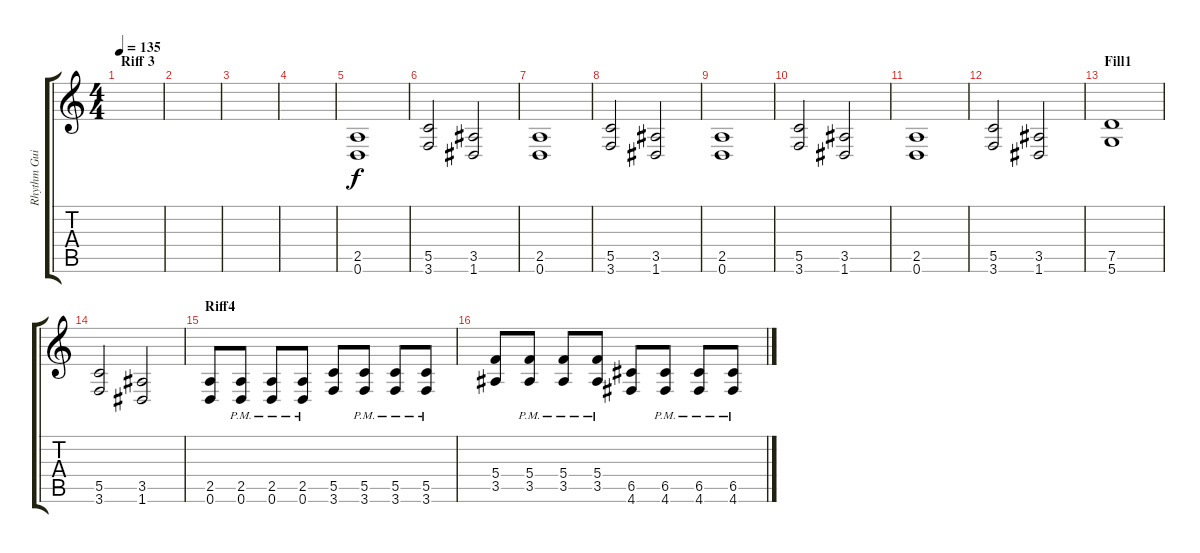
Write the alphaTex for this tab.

\track ("Rhythm Guitar" "Rhythm Gui") {instrument distortionguitar}
\staff {score tabs}
\tuning (D4 A3 F3 C3 G2 D2) {hide}
\ts (4 4)
\section ("" "Riff 3")
\tempo 135
\clef g2
\ks c
|
|
|
|
(2.5 0.6).1 |
(5.5 3.6).2 (3.5 1.6).2 |
(2.5 0.6).1 |
(5.5 3.6).2 (3.5 1.6).2 |
(2.5 0.6).1 |
(5.5 3.6).2 (3.5 1.6).2 |
(2.5 0.6).1 |
(5.5 3.6).2 (3.5 1.6).2 |
\section ("" "Fill1")
(7.5 5.6).1 |
(5.5 3.6).2 (3.5 1.6).2 |
\section ("" "Riff4")
(2.5 0.6).8 (2.5 0.6{pm}).8 (2.5 0.6{pm}).8 (2.5 0.6{pm}).8 (5.5 3.6).8 (5.5 3.6{pm}).8 (5.5 3.6{pm}).8 (5.5 3.6{pm}).8 |
(5.4 3.5).8 (5.4 3.5{pm}).8 (5.4 3.5{pm}).8 (5.4 3.5{pm}).8 (6.5 4.6).8 (6.5 4.6{pm}).8 (6.5 4.6{pm}).8 (6.5 4.6{pm}).8
